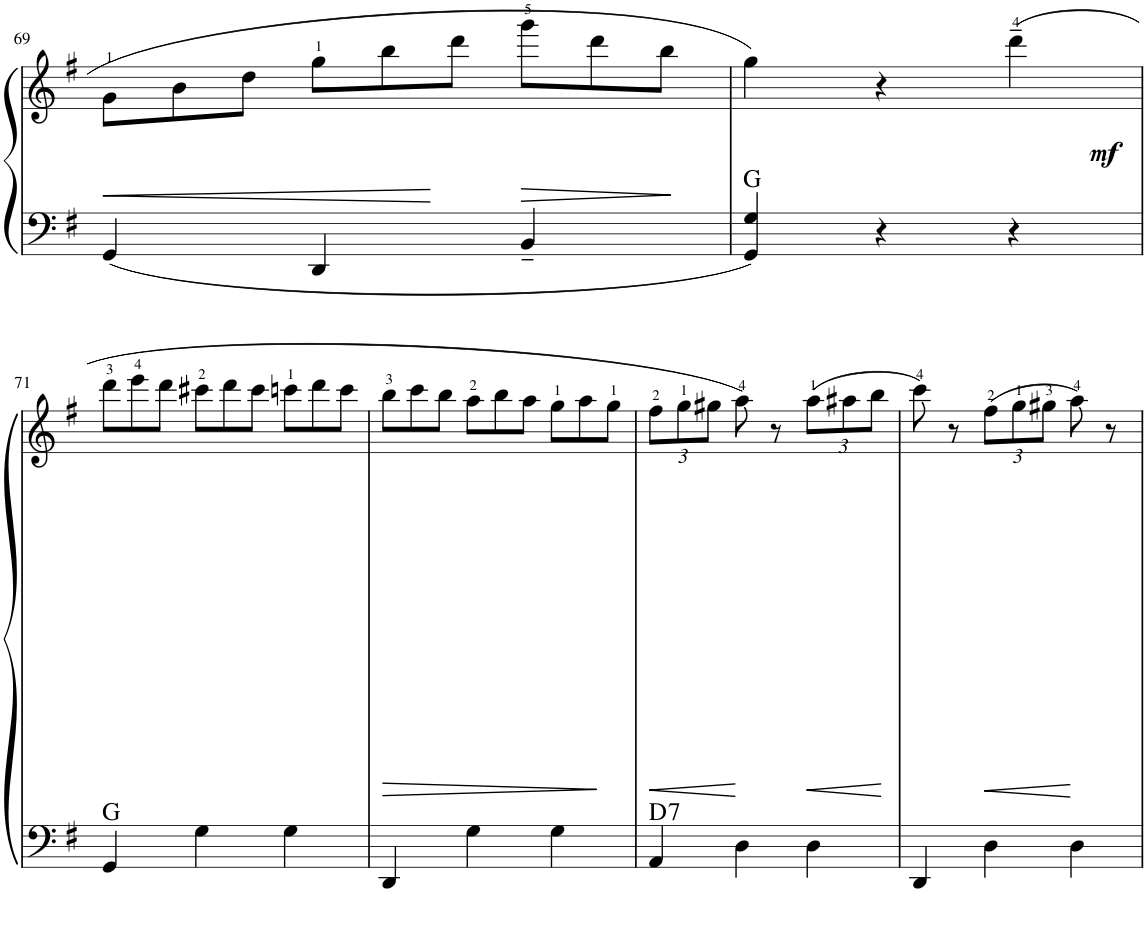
**kern	**kern	**dynam	**harte
*part1	*part1	*part1	*part1
*staff2	*staff1	*staff1/2	*
*I"Accordion	*	*	*
*I'Acc	*	*	*
!!LO:PB:g=z
*clefF4	*clefG2	*	*
*k[f#]	*k[f#]	*	*
*M3/4	*M3/4	*	*
*	*Xtuplet	*	*
=69	=69	=69	=69
!	!	!LO:HP:b	!
4GG/	12g\L	<	.
.	12b\	.	.
.	12dd\J	.	.
4DD/	12gg\L	.	.
.	12bb\	.	.
.	12ddd\J	[	.
!	!	!LO:HP:b	!
4BB~/	12ggg\L	>	.
.	12ddd\	.	.
.	12bb\J	]	.
=70	=70	=70	=70
4GG/ 4G/	4gg\	.	G:maj
4r	4r	.	.
!	!	!LO:DY:b	!
4r	(4ddd~\	mf	.
!!LO:LB:g=z
=71	=71	=71	=71
4GG/	12ddd\L	.	G:maj
.	12eee\	.	.
.	12ddd\J	.	.
4G\	12ccc#X\L	.	.
.	12ddd\	.	.
.	12ccc#\J	.	.
4G\	12cccn\L	.	.
.	12ddd\	.	.
.	12ccc\J	.	.
=72	=72	=72	=72
!	!	!LO:HP:b	!
4DD/	12bb\L	>	.
.	12ccc\	.	.
.	12bb\J	.	.
4G\	12aa\L	.	.
.	12bb\	.	.
.	12aa\J	.	.
4G\	12gg\L	.	.
.	12aa\	.	.
.	12gg\J	]	.
=73	=73	=73	=73
*	*tuplet	*	*
*	*Xbrackettup	*	*
!	!	!LO:HP:b	!LO:H:kt=7
4AA/	12ff#\L	<	D:7
.	12gg\	.	.
.	12gg#X\J	.	.
4D\	8aa\)	[	.
.	8r	.	.
!	!	!LO:HP:b	!
4D\	(12aa\L	<	.
.	12aa#X\	.	.
.	12bb\J	[	.
=74	=74	=74	=74
4DD/	8ccc\)	.	.
.	8r	.	.
!	!	!LO:HP:b	!
4D\	(12ff#\L	<	.
.	12gg\	.	.
.	12gg#X\J	.	.
4D\	8aa\)	[	.
.	8r	.	.
=	=	=	=
*-	*-	*-	*-
